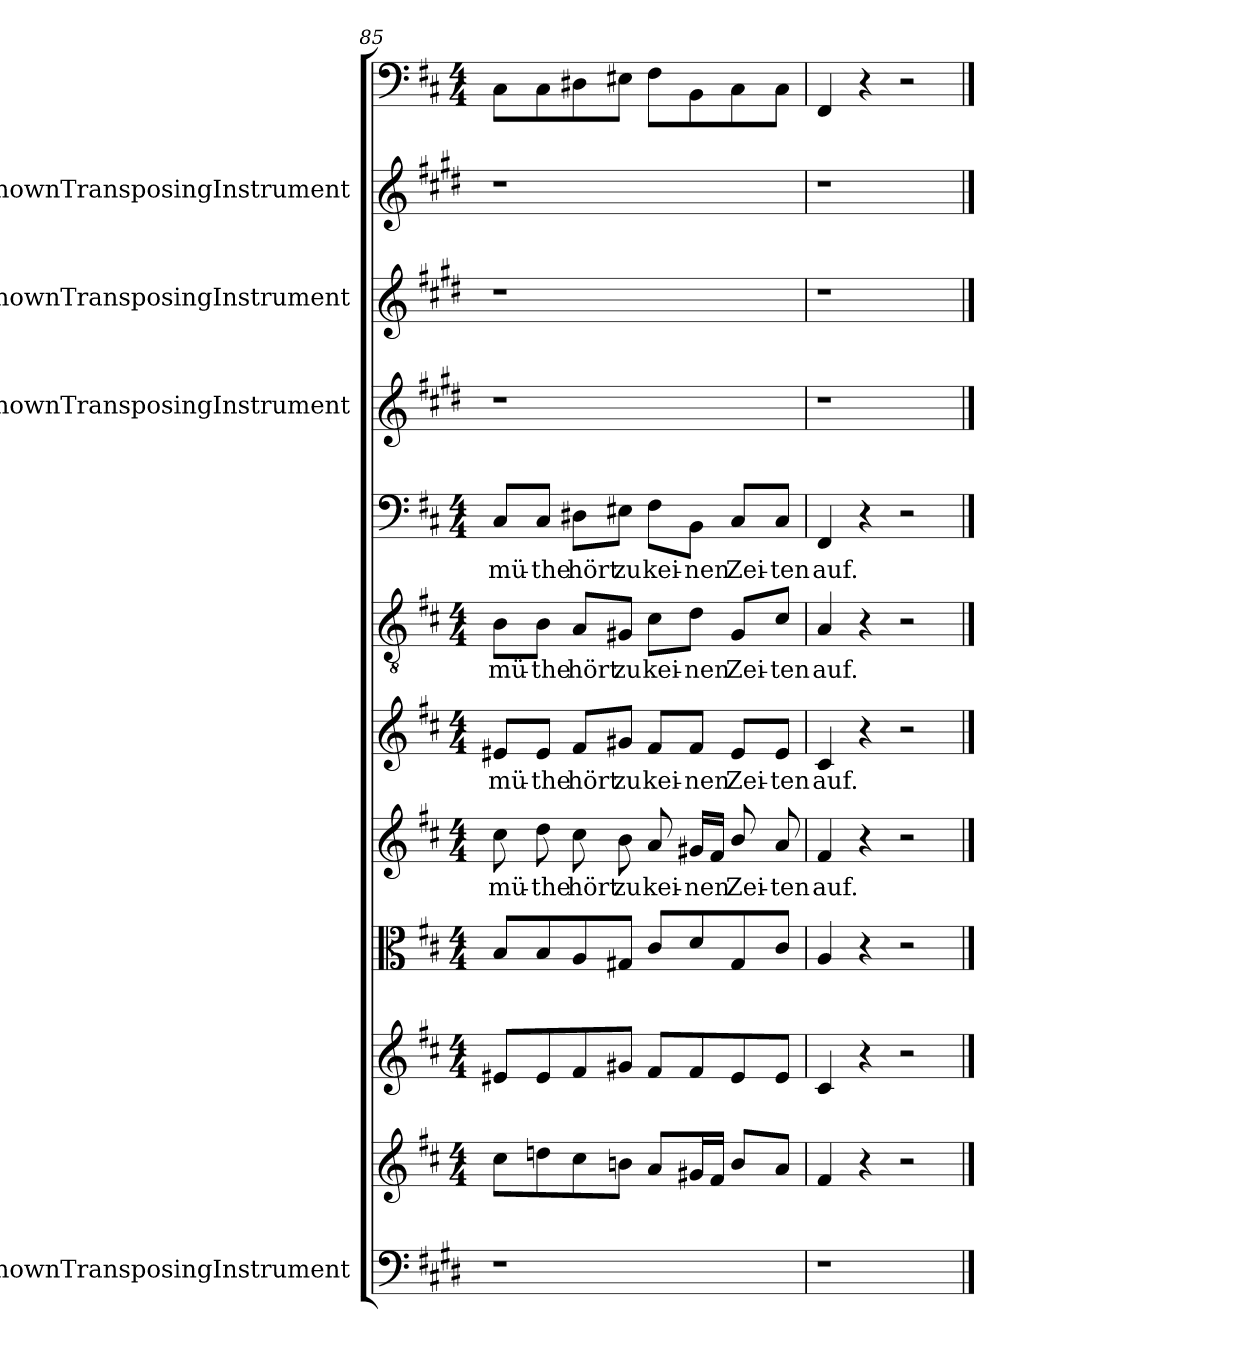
**kern	**kern	**kern	**kern	**kern	**text	**kern	**text	**kern	**text	**kern	**text	**kern	**kern	**kern	**kern
*part12	*part11	*part10	*part9	*part8	*part8	*part7	*part7	*part6	*part6	*part5	*part5	*part4	*part3	*part2	*part1
*staff12	*staff11	*staff10	*staff9	*staff8	*staff8	*staff7	*staff7	*staff6	*staff6	*staff5	*staff5	*staff4	*staff3	*staff2	*staff1
*I"UnknownTransposingInstrument	*	*	*	*	*	*	*	*	*	*	*	*I"UnknownTransposingInstrument	*I"UnknownTransposingInstrument	*I"UnknownTransposingInstrument	*
*clefF4	*clefG2	*clefG2	*clefC3	*clefG2	*	*clefG2	*	*clefGv2	*	*clefF4	*	*clefG2	*clefG2	*clefG2	*clefF4
*ITrd1c2	*	*	*	*	*	*	*	*	*	*	*	*ITrd1c2	*ITrd1c2	*ITrd1c2	*
*k[f#c#]	*k[f#c#]	*k[f#c#]	*k[f#c#]	*k[f#c#]	*	*k[f#c#]	*	*k[f#c#]	*	*k[f#c#]	*	*k[f#c#]	*k[f#c#]	*k[f#c#]	*k[f#c#]
*	*M4/4	*M4/4	*M4/4	*M4/4	*	*M4/4	*	*M4/4	*	*M4/4	*	*	*	*	*M4/4
=85	=85	=85	=85	=85	=85	=85	=85	=85	=85	=85	=85	=85	=85	=85	=85
1r	8cc#\L	8e#X/L	8B/L	8cc#\	-mü-	8e#X/L	-mü-	8B\L	-mü-	8C#/L	-mü-	1r	1r	1r	8C#\L
.	8ddn\	8e#/	8B/	8dd\	-the	8e#/J	-the	8B\J	-the	8C#/J	-the	.	.	.	8C#\
.	8cc#\	8f#/	8A/	8cc#\	hört	8f#/L	hört	8A/L	hört	8D#X\L	hört	.	.	.	8D#X\
.	8bn\J	8g#X/J	8G#X/J	8b\	zu	8g#X/J	zu	8G#X/J	zu	8E#X\J	zu	.	.	.	8E#X\J
.	8a/L	8f#/L	8c#/L	8a/	kei-	8f#/L	kei-	8c#\L	kei-	8F#\L	kei-	.	.	.	8F#\L
.	16g#X/L	8f#/	8d/	16g#X/LL	-nen	8f#/J	-nen	8d\J	-nen	8BB\J	-nen	.	.	.	8BB\
.	16f#/JJ	.	.	16f#/JJ	.	.	.	.	.	.	.	.	.	.	.
.	8b/L	8e#/	8G#/	8b/	Zei-	8e#/L	Zei-	8G#/L	Zei-	8C#/L	Zei-	.	.	.	8C#\
.	8a/J	8e#/J	8c#/J	8a/	-ten	8e#/J	-ten	8c#/J	-ten	8C#/J	-ten	.	.	.	8C#\J
=86	=86	=86	=86	=86	=86	=86	=86	=86	=86	=86	=86	=86	=86	=86	=86
1r	4f#/	4c#/	4A/	4f#/	auf.	4c#/	auf.	4A/	auf.	4FF#/	auf.	1r	1r	1r	4FF#/
.	4r	4r	4r	4r	.	4r	.	4r	.	4r	.	.	.	.	4r
.	2r	2r	2r	2r	.	2r	.	2r	.	2r	.	.	.	.	2r
==	==	==	==	==	==	==	==	==	==	==	==	==	==	==	==
*-	*-	*-	*-	*-	*-	*-	*-	*-	*-	*-	*-	*-	*-	*-	*-
